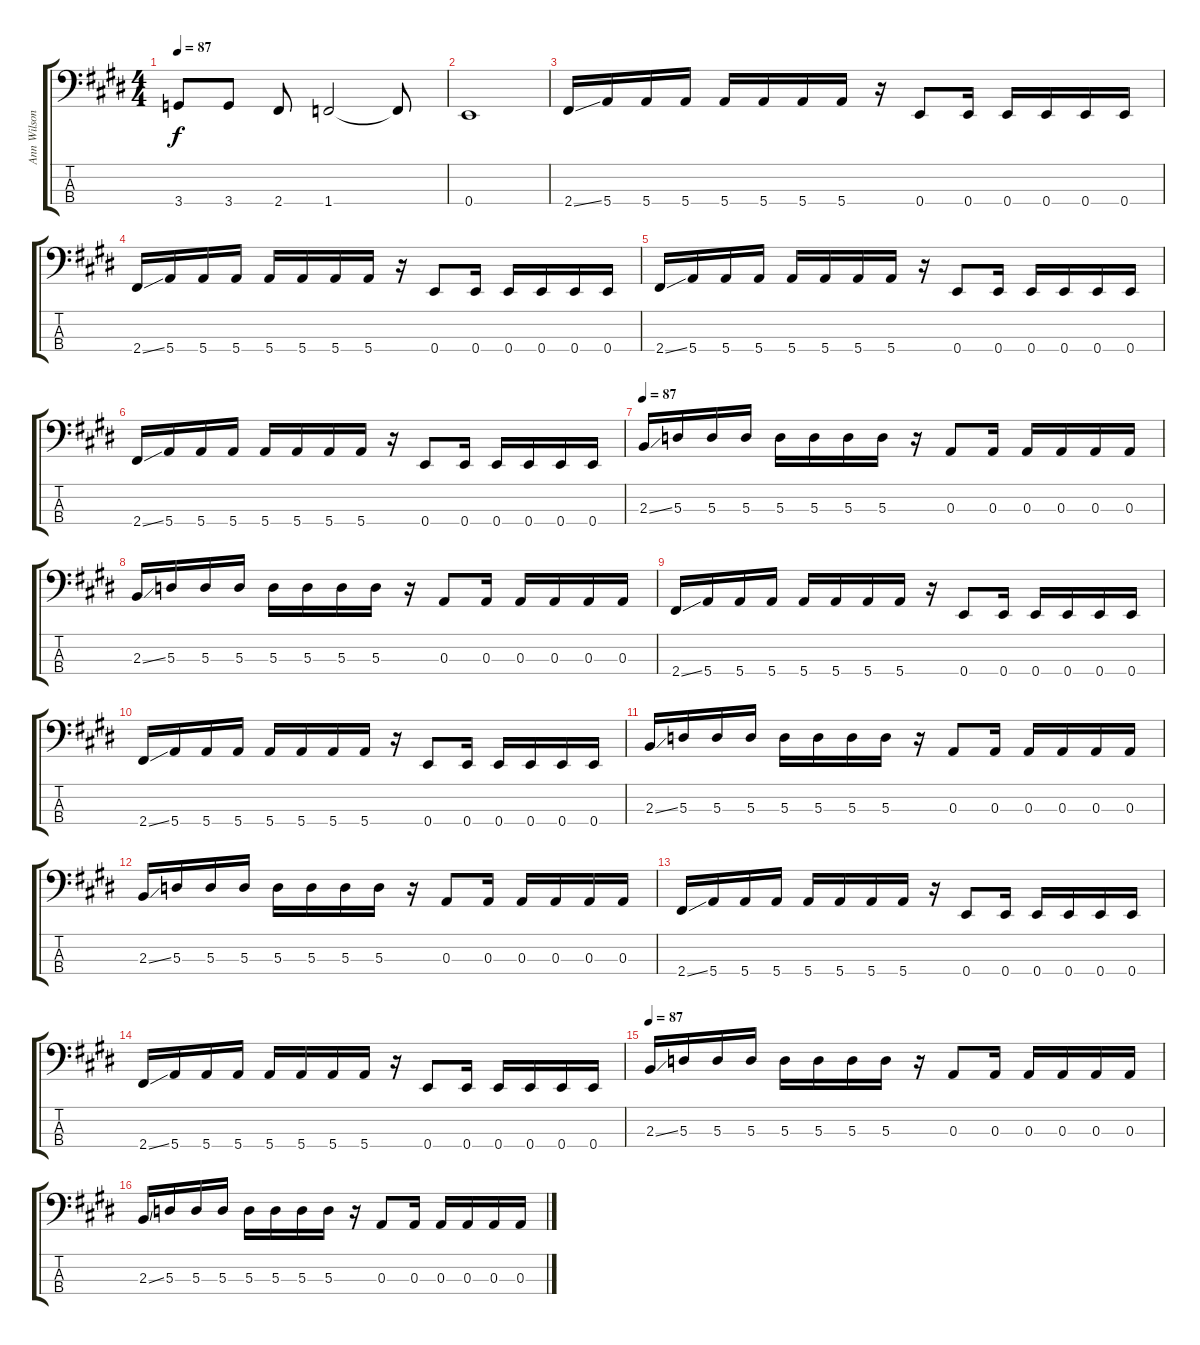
\track ("Ann Wilson Bass" "Ann Wilson") {instrument electricbasspick}
\staff {score tabs}
\tuning (G2 D2 A1 E1) {hide}
\ts (4 4)
\tempo 87
\clef f4
\ks e
3.4.8{dy f} 3.4.8 2.4.8 1.4.2 1.4{t}.8 |
0.4.1 |
2.4{ss}.16 5.4.16 5.4.16 5.4.16 5.4.16 5.4.16 5.4.16 5.4.16 r.16 0.4.8 0.4.16 0.4.16 0.4.16 0.4.16 0.4.16 |
2.4{ss}.16 5.4.16 5.4.16 5.4.16 5.4.16 5.4.16 5.4.16 5.4.16 r.16 0.4.8 0.4.16 0.4.16 0.4.16 0.4.16 0.4.16 |
2.4{ss}.16 5.4.16 5.4.16 5.4.16 5.4.16 5.4.16 5.4.16 5.4.16 r.16 0.4.8 0.4.16 0.4.16 0.4.16 0.4.16 0.4.16 |
2.4{ss}.16 5.4.16 5.4.16 5.4.16 5.4.16 5.4.16 5.4.16 5.4.16 r.16 0.4.8 0.4.16 0.4.16 0.4.16 0.4.16 0.4.16 |
\tempo 87
2.3{ss}.16 5.3.16 5.3.16 5.3.16 5.3.16 5.3.16 5.3.16 5.3.16 r.16 0.3.8 0.3.16 0.3.16 0.3.16 0.3.16 0.3.16 |
2.3{ss}.16 5.3.16 5.3.16 5.3.16 5.3.16 5.3.16 5.3.16 5.3.16 r.16 0.3.8 0.3.16 0.3.16 0.3.16 0.3.16 0.3.16 |
2.4{ss}.16 5.4.16 5.4.16 5.4.16 5.4.16 5.4.16 5.4.16 5.4.16 r.16 0.4.8 0.4.16 0.4.16 0.4.16 0.4.16 0.4.16 |
2.4{ss}.16 5.4.16 5.4.16 5.4.16 5.4.16 5.4.16 5.4.16 5.4.16 r.16 0.4.8 0.4.16 0.4.16 0.4.16 0.4.16 0.4.16 |
2.3{ss}.16 5.3.16 5.3.16 5.3.16 5.3.16 5.3.16 5.3.16 5.3.16 r.16 0.3.8 0.3.16 0.3.16 0.3.16 0.3.16 0.3.16 |
2.3{ss}.16 5.3.16 5.3.16 5.3.16 5.3.16 5.3.16 5.3.16 5.3.16 r.16 0.3.8 0.3.16 0.3.16 0.3.16 0.3.16 0.3.16 |
2.4{ss}.16 5.4.16 5.4.16 5.4.16 5.4.16 5.4.16 5.4.16 5.4.16 r.16 0.4.8 0.4.16 0.4.16 0.4.16 0.4.16 0.4.16 |
2.4{ss}.16 5.4.16 5.4.16 5.4.16 5.4.16 5.4.16 5.4.16 5.4.16 r.16 0.4.8 0.4.16 0.4.16 0.4.16 0.4.16 0.4.16 |
\tempo 87
2.3{ss}.16 5.3.16 5.3.16 5.3.16 5.3.16 5.3.16 5.3.16 5.3.16 r.16 0.3.8 0.3.16 0.3.16 0.3.16 0.3.16 0.3.16 |
2.3{ss}.16 5.3.16 5.3.16 5.3.16 5.3.16 5.3.16 5.3.16 5.3.16 r.16 0.3.8 0.3.16 0.3.16 0.3.16 0.3.16 0.3.16
